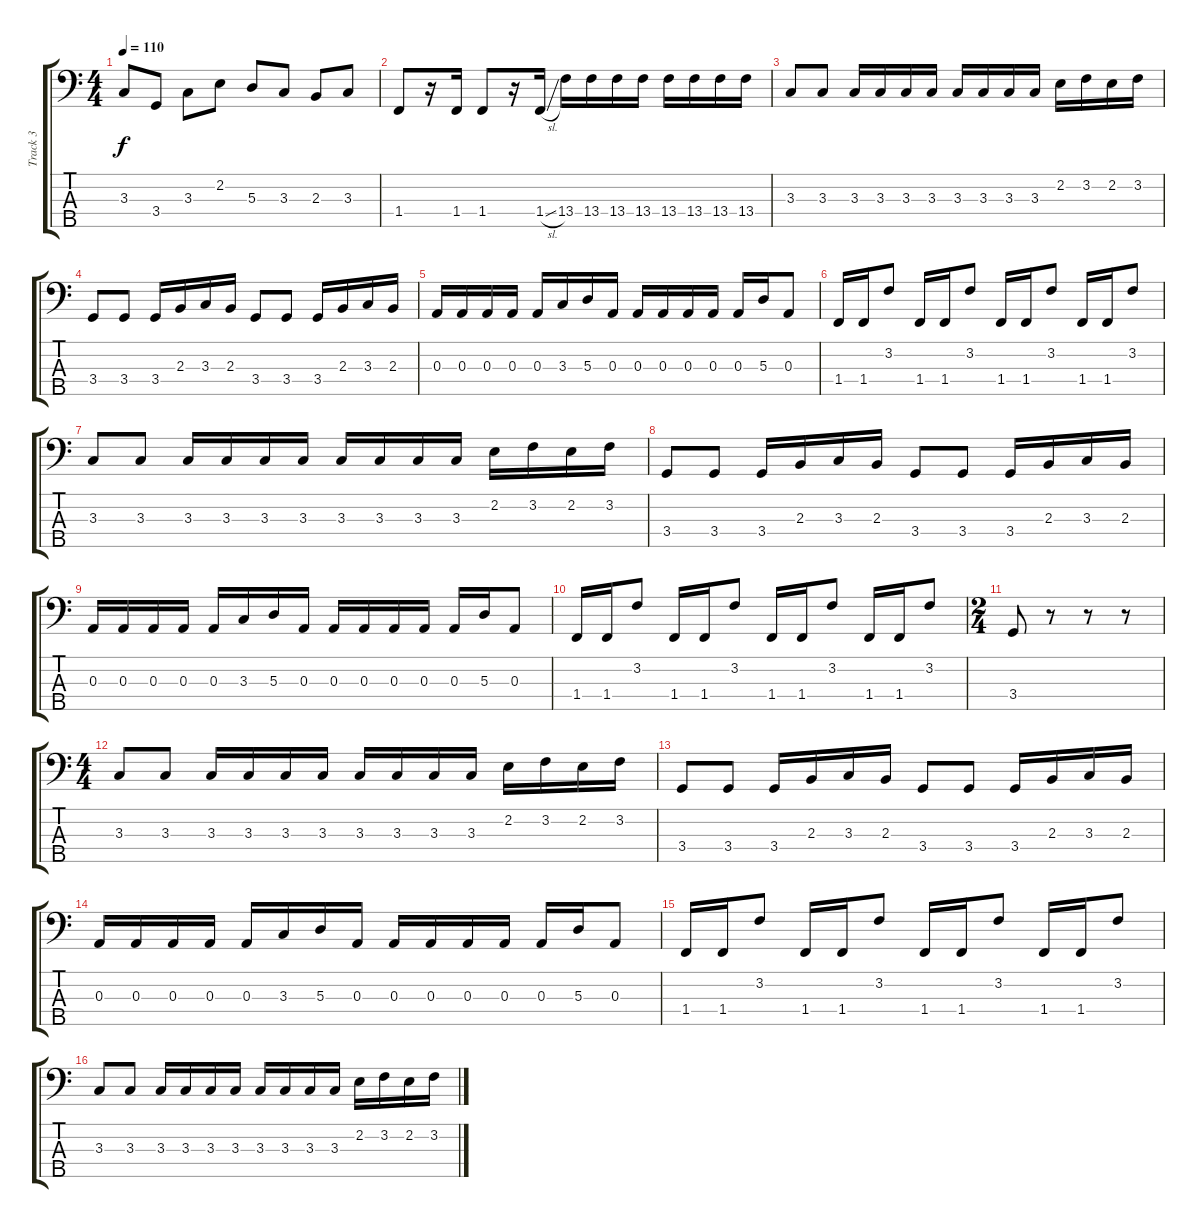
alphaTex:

\track ("Track 3" "Track 3") {instrument electricbassfinger}
\staff {score tabs}
\tuning (G2 D2 A1 E1 B0) {hide}
\ts (4 4)
\tempo 110
\clef f4
\ks c
3.3.8{dy f} 3.4.8 3.3.8 2.2.8 5.3.8 3.3.8 2.3.8 3.3.8 |
1.4.8 r.16 1.4.16 1.4.8 r.16 1.4{sl}.16 13.4.16 13.4.16 13.4.16 13.4.16 13.4.16 13.4.16 13.4.16 13.4.16 |
3.3.8 3.3.8 3.3.16 3.3.16 3.3.16 3.3.16 3.3.16 3.3.16 3.3.16 3.3.16 2.2.16 3.2.16 2.2.16 3.2.16 |
3.4.8 3.4.8 3.4.16 2.3.16 3.3.16 2.3.16 3.4.8 3.4.8 3.4.16 2.3.16 3.3.16 2.3.16 |
0.3.16 0.3.16 0.3.16 0.3.16 0.3.16 3.3.16 5.3.16 0.3.16 0.3.16 0.3.16 0.3.16 0.3.16 0.3.16 5.3.16 0.3.8 |
1.4.16 1.4.16 3.2.8 1.4.16 1.4.16 3.2.8 1.4.16 1.4.16 3.2.8 1.4.16 1.4.16 3.2.8 |
3.3.8 3.3.8 3.3.16 3.3.16 3.3.16 3.3.16 3.3.16 3.3.16 3.3.16 3.3.16 2.2.16 3.2.16 2.2.16 3.2.16 |
3.4.8 3.4.8 3.4.16 2.3.16 3.3.16 2.3.16 3.4.8 3.4.8 3.4.16 2.3.16 3.3.16 2.3.16 |
0.3.16 0.3.16 0.3.16 0.3.16 0.3.16 3.3.16 5.3.16 0.3.16 0.3.16 0.3.16 0.3.16 0.3.16 0.3.16 5.3.16 0.3.8 |
1.4.16 1.4.16 3.2.8 1.4.16 1.4.16 3.2.8 1.4.16 1.4.16 3.2.8 1.4.16 1.4.16 3.2.8 |
\ts (2 4)
3.4.8 r.8 r.8 r.8 |
\ts (4 4)
3.3.8 3.3.8 3.3.16 3.3.16 3.3.16 3.3.16 3.3.16 3.3.16 3.3.16 3.3.16 2.2.16 3.2.16 2.2.16 3.2.16 |
3.4.8 3.4.8 3.4.16 2.3.16 3.3.16 2.3.16 3.4.8 3.4.8 3.4.16 2.3.16 3.3.16 2.3.16 |
0.3.16 0.3.16 0.3.16 0.3.16 0.3.16 3.3.16 5.3.16 0.3.16 0.3.16 0.3.16 0.3.16 0.3.16 0.3.16 5.3.16 0.3.8 |
1.4.16 1.4.16 3.2.8 1.4.16 1.4.16 3.2.8 1.4.16 1.4.16 3.2.8 1.4.16 1.4.16 3.2.8 |
3.3.8 3.3.8 3.3.16 3.3.16 3.3.16 3.3.16 3.3.16 3.3.16 3.3.16 3.3.16 2.2.16 3.2.16 2.2.16 3.2.16
